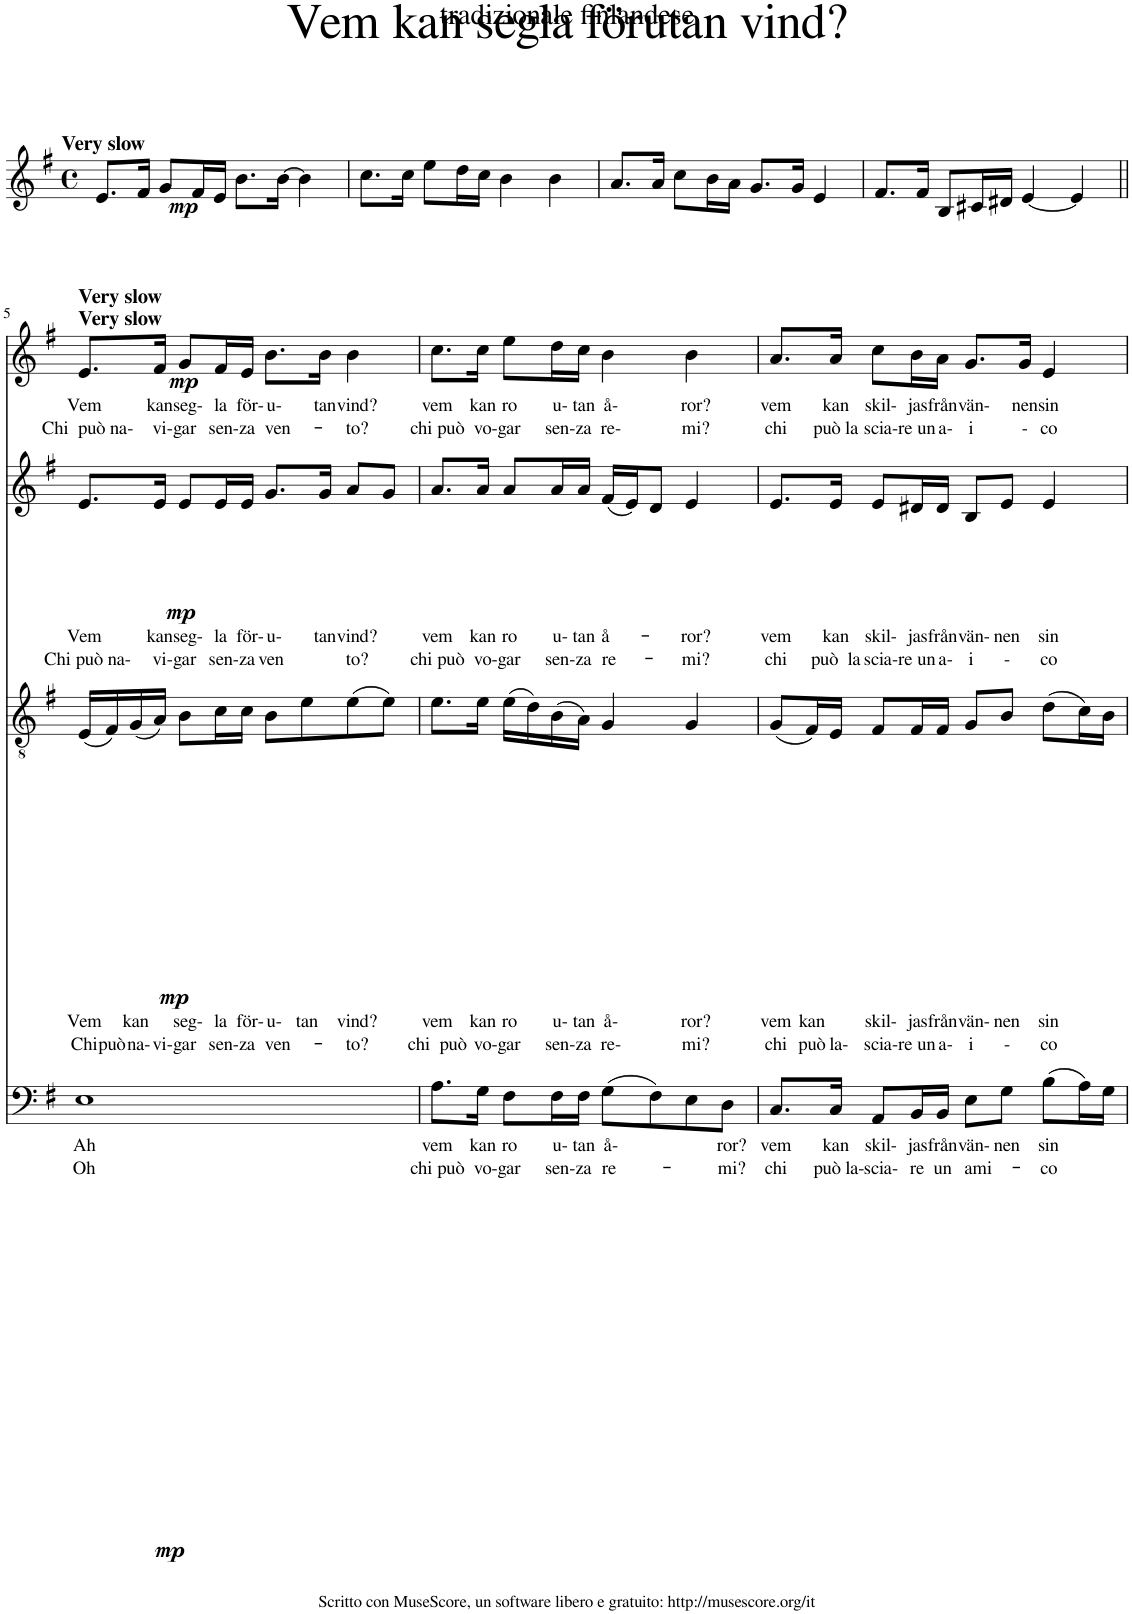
**kern	**text	**text	**dynam	**kern	**text	**text	**dynam	**kern	**text	**text	**dynam	**kern	**text	**text	**dynam	**kern	**dynam
*part5	*part5	*part5	*part5	*part4	*part4	*part4	*part4	*part3	*part3	*part3	*part3	*part2	*part2	*part2	*part2	*part1	*part1
*staff5	*staff5	*staff5	*staff5	*staff4	*staff4	*staff4	*staff4	*staff3	*staff3	*staff3	*staff3	*staff2	*staff2	*staff2	*staff2	*staff1	*staff1
*I"Bass	*	*	*	*I"Tenor	*	*	*	*I"Alto	*	*	*	*I"Soprano	*	*	*	*I"Harp	*
*stria5	*	*	*	*stria5	*	*	*	*stria5	*	*	*	*stria5	*	*	*	*	*
*clefF4	*	*	*	*clefG2	*	*	*	*clefG2	*	*	*	*clefG2	*	*	*	*clefG2	*
*k[f#]	*	*	*	*k[f#]	*	*	*	*k[f#]	*	*	*	*k[f#]	*	*	*	*k[f#]	*
*M4/4	*	*	*	*M4/4	*	*	*	*M4/4	*	*	*	*M4/4	*	*	*	*M4/4	*
*met(c)	*	*	*	*met(c)	*	*	*	*met(c)	*	*	*	*met(c)	*	*	*	*met(c)	*
=1	=1	=1	=1	=1	=1	=1	=1	=1	=1	=1	=1	=1	=1	=1	=1	=1	=1
!	!	!	!	!	!	!	!	!	!	!	!	!	!	!	!	!LO:TX:a:B:t=Very slow	!
!	!	!	!	!	!	!	!	!	!	!	!	!	!	!	!	!	!LO:DY:b
1r	.	.	.	1r	.	.	.	1r	.	.	.	1r	.	.	.	8.e/L	mp
.	.	.	.	.	.	.	.	.	.	.	.	.	.	.	.	16f#/Jk	.
.	.	.	.	.	.	.	.	.	.	.	.	.	.	.	.	8g/L	.
.	.	.	.	.	.	.	.	.	.	.	.	.	.	.	.	16f#/L	.
.	.	.	.	.	.	.	.	.	.	.	.	.	.	.	.	16e/JJ	.
.	.	.	.	.	.	.	.	.	.	.	.	.	.	.	.	8.b\L	.
.	.	.	.	.	.	.	.	.	.	.	.	.	.	.	.	[16b\Jk	.
.	.	.	.	.	.	.	.	.	.	.	.	.	.	.	.	4b\]	.
=2	=2	=2	=2	=2	=2	=2	=2	=2	=2	=2	=2	=2	=2	=2	=2	=2	=2
1r	.	.	.	1r	.	.	.	1r	.	.	.	1r	.	.	.	8.cc\L	.
.	.	.	.	.	.	.	.	.	.	.	.	.	.	.	.	16cc\Jk	.
.	.	.	.	.	.	.	.	.	.	.	.	.	.	.	.	8ee\L	.
.	.	.	.	.	.	.	.	.	.	.	.	.	.	.	.	16dd\L	.
.	.	.	.	.	.	.	.	.	.	.	.	.	.	.	.	16cc\JJ	.
.	.	.	.	.	.	.	.	.	.	.	.	.	.	.	.	4b\	.
.	.	.	.	.	.	.	.	.	.	.	.	.	.	.	.	4b\	.
=3	=3	=3	=3	=3	=3	=3	=3	=3	=3	=3	=3	=3	=3	=3	=3	=3	=3
1r	.	.	.	1r	.	.	.	1r	.	.	.	1r	.	.	.	8.a/L	.
.	.	.	.	.	.	.	.	.	.	.	.	.	.	.	.	16a/Jk	.
.	.	.	.	.	.	.	.	.	.	.	.	.	.	.	.	8cc\L	.
.	.	.	.	.	.	.	.	.	.	.	.	.	.	.	.	16b\L	.
.	.	.	.	.	.	.	.	.	.	.	.	.	.	.	.	16a\JJ	.
.	.	.	.	.	.	.	.	.	.	.	.	.	.	.	.	8.g/L	.
.	.	.	.	.	.	.	.	.	.	.	.	.	.	.	.	16g/Jk	.
.	.	.	.	.	.	.	.	.	.	.	.	.	.	.	.	4e/	.
=4	=4	=4	=4	=4	=4	=4	=4	=4	=4	=4	=4	=4	=4	=4	=4	=4	=4
1r	.	.	.	1r	.	.	.	1r	.	.	.	1r	.	.	.	8.f#/L	.
.	.	.	.	.	.	.	.	.	.	.	.	.	.	.	.	16f#/Jk	.
.	.	.	.	.	.	.	.	.	.	.	.	.	.	.	.	8B/L	.
.	.	.	.	.	.	.	.	.	.	.	.	.	.	.	.	16c#X/L	.
.	.	.	.	.	.	.	.	.	.	.	.	.	.	.	.	16d#X/JJ	.
.	.	.	.	.	.	.	.	.	.	.	.	.	.	.	.	[4e/	.
.	.	.	.	.	.	.	.	.	.	.	.	.	.	.	.	4e/]	.
!!LO:LB:g=z
=5||	=5||	=5||	=5||	=5||	=5||	=5||	=5||	=5||	=5||	=5||	=5||	=5||	=5||	=5||	=5||	=5||	=5||
*	*	*	*	*clefGv2	*	*	*	*	*	*	*	*	*	*	*	*	*
!	!	!	!	!	!	!	!	!	!	!	!	!	!	!	!	!LO:TX:a:B:t=Very slow	!
!	!	!	!	!	!	!	!	!	!	!	!	!	!	!	!	!LO:TX:a:B:t=Very slow	!
!	!LO:LY:b	!LO:LY:b	!LO:DY:b	!	!LO:LY:b	!LO:LY:b	!LO:DY:b	!	!LO:LY:b	!LO:LY:b	!LO:DY:b	!	!LO:LY:b	!LO:LY:b	!LO:DY:b	!	!
1E	Ah	Oh	mp	(16E/LL	Vem	Chi	mp	8.e/L	Vem	Chi può na-	mp	8.e/L	Vem	Chi può na-	mp	1r	.
!	!	!	!	!	!	!LO:LY:b	!	!	!	!	!	!	!	!	!	!	!
.	.	.	.	16F#/)	.	può	.	.	.	.	.	.	.	.	.	.	.
!	!	!	!	!	!LO:LY:b	!LO:LY:b	!	!	!	!	!	!	!	!	!	!	!
.	.	.	.	(16G/	kan	na-	.	.	.	.	.	.	.	.	.	.	.
!	!	!	!	!	!	!LO:LY:b	!	!	!LO:LY:b	!LO:LY:b	!	!	!LO:LY:b	!LO:LY:b	!	!	!
.	.	.	.	16A/JJ)	.	vi-	.	16e/Jk	kan	vi-	.	16f#/Jk	kan	vi-	.	.	.
!	!	!	!	!	!LO:LY:b	!LO:LY:b	!	!	!LO:LY:b	!LO:LY:b	!	!	!LO:LY:b	!LO:LY:b	!	!	!
.	.	.	.	8B\L	seg-	gar	.	8e/L	seg-	gar	.	8g/L	seg-	gar	.	.	.
!	!	!	!	!	!LO:LY:b	!LO:LY:b	!	!	!LO:LY:b	!LO:LY:b	!	!	!LO:LY:b	!LO:LY:b	!	!	!
.	.	.	.	16c\L	la	sen-	.	16e/L	la	sen-	.	16f#/L	la	sen-	.	.	.
!	!	!	!	!	!LO:LY:b	!LO:LY:b	!	!	!LO:LY:b	!LO:LY:b	!	!	!LO:LY:b	!LO:LY:b	!	!	!
.	.	.	.	16c\JJ	för-	za	.	16e/JJ	för-	za	.	16e/JJ	för-	za	.	.	.
!	!	!	!	!	!LO:LY:b	!LO:LY:b	!	!	!LO:LY:b	!LO:LY:b	!	!	!LO:LY:b	!LO:LY:b	!	!	!
.	.	.	.	8B\L	u-	ven-	.	8.g/L	u-	ven	.	8.b\L	u-	ven-	.	.	.
!	!	!	!	!	!LO:LY:b	!	!	!	!	!	!	!	!	!	!	!	!
.	.	.	.	8e\	tan	.	.	.	.	.	.	.	.	.	.	.	.
!	!	!	!	!	!	!	!	!	!LO:LY:b	!	!	!	!LO:LY:b	!	!	!	!
.	.	.	.	.	.	.	.	16g/Jk	tan	.	.	16b\Jk	tan	.	.	.	.
!	!	!	!	!	!LO:LY:b	!LO:LY:b	!	!	!LO:LY:b	!LO:LY:b	!	!	!LO:LY:b	!LO:LY:b	!	!	!
.	.	.	.	(8e\	vind?	-to?	.	8a/L	vind?	to?	.	4b\	vind?	-to?	.	.	.
.	.	.	.	8e\J)	.	.	.	8g/J	.	.	.	.	.	.	.	.	.
=6	=6	=6	=6	=6	=6	=6	=6	=6	=6	=6	=6	=6	=6	=6	=6	=6	=6
!	!LO:LY:b	!LO:LY:b	!	!	!LO:LY:b	!LO:LY:b	!	!	!LO:LY:b	!LO:LY:b	!	!	!LO:LY:b	!LO:LY:b	!	!	!
8.A\L	vem	chi può	.	8.e\L	vem	chi può	.	8.a/L	vem	chi può	.	8.cc\L	vem	chi può	.	1r	.
!	!LO:LY:b	!LO:LY:b	!	!	!LO:LY:b	!LO:LY:b	!	!	!LO:LY:b	!LO:LY:b	!	!	!LO:LY:b	!LO:LY:b	!	!	!
16G\Jk	kan	vo-	.	16e\Jk	kan	vo-	.	16a/Jk	kan	vo-	.	16cc\Jk	kan	vo-	.	.	.
!	!LO:LY:b	!LO:LY:b	!	!	!LO:LY:b	!LO:LY:b	!	!	!LO:LY:b	!LO:LY:b	!	!	!LO:LY:b	!LO:LY:b	!	!	!
8F#\L	ro	gar	.	(16e\LL	ro	gar	.	8a/L	ro	gar	.	8ee\L	ro	gar	.	.	.
.	.	.	.	16d\)	.	.	.	.	.	.	.	.	.	.	.	.	.
!	!LO:LY:b	!LO:LY:b	!	!	!LO:LY:b	!LO:LY:b	!	!	!LO:LY:b	!LO:LY:b	!	!	!LO:LY:b	!LO:LY:b	!	!	!
16F#\L	u-	sen-	.	(16B\	u-	sen-	.	16a/L	u-	sen-	.	16dd\L	u-	sen-	.	.	.
!	!LO:LY:b	!LO:LY:b	!	!	!LO:LY:b	!LO:LY:b	!	!	!LO:LY:b	!LO:LY:b	!	!	!LO:LY:b	!LO:LY:b	!	!	!
16F#\JJ	tan	za	.	16A\JJ)	tan	za	.	16a/JJ	tan	za	.	16cc\JJ	tan	za	.	.	.
!	!LO:LY:b	!LO:LY:b	!	!	!LO:LY:b	!LO:LY:b	!	!	!LO:LY:b	!LO:LY:b	!	!	!LO:LY:b	!LO:LY:b	!	!	!
(8G\L	å-	re-	.	4G/	å-	re-	.	(16f#/LL	å-	re-	.	4b\	å-	re-	.	.	.
.	.	.	.	.	.	.	.	16e/J)	.	.	.	.	.	.	.	.	.
8F#\)	.	.	.	.	.	.	.	8d/J	.	.	.	.	.	.	.	.	.
!	!	!	!	!	!LO:LY:b	!LO:LY:b	!	!	!LO:LY:b	!LO:LY:b	!	!	!LO:LY:b	!LO:LY:b	!	!	!
8E\	.	.	.	4G/	ror?	mi?	.	4e/	-ror?	-mi?	.	4b\	ror?	mi?	.	.	.
!	!LO:LY:b	!LO:LY:b	!	!	!	!	!	!	!	!	!	!	!	!	!	!	!
8D\J	ror?	-mi?	.	.	.	.	.	.	.	.	.	.	.	.	.	.	.
=7	=7	=7	=7	=7	=7	=7	=7	=7	=7	=7	=7	=7	=7	=7	=7	=7	=7
!	!LO:LY:b	!LO:LY:b	!	!	!LO:LY:b	!LO:LY:b	!	!	!LO:LY:b	!LO:LY:b	!	!	!LO:LY:b	!LO:LY:b	!	!	!
8.C/L	vem	chi	.	(8G/L	vem	chi	.	8.e/L	vem	chi	.	8.a/L	vem	chi	.	1r	.
!	!	!	!	!	!LO:LY:b	!LO:LY:b	!	!	!	!	!	!	!	!	!	!	!
.	.	.	.	16F#/L)	kan	può	.	.	.	.	.	.	.	.	.	.	.
!	!LO:LY:b	!LO:LY:b	!	!	!	!LO:LY:b	!	!	!LO:LY:b	!LO:LY:b	!	!	!LO:LY:b	!LO:LY:b	!	!	!
16C/Jk	kan	può la-	.	16E/JJ	.	la-	.	16e/Jk	kan	può la	.	16a/Jk	kan	può la	.	.	.
!	!LO:LY:b	!LO:LY:b	!	!	!LO:LY:b	!LO:LY:b	!	!	!LO:LY:b	!LO:LY:b	!	!	!LO:LY:b	!LO:LY:b	!	!	!
8AA/L	skil-	scia-	.	8F#/L	skil-	scia-	.	8e/L	skil-	scia-	.	8cc\L	skil-	scia-	.	.	.
!	!LO:LY:b	!LO:LY:b	!	!	!LO:LY:b	!LO:LY:b	!	!	!LO:LY:b	!LO:LY:b	!	!	!LO:LY:b	!LO:LY:b	!	!	!
16BB/L	jas	re	.	16F#/L	jas	re un	.	16d#X/L	jas	re un	.	16b\L	jas	re un	.	.	.
!	!LO:LY:b	!LO:LY:b	!	!	!LO:LY:b	!LO:LY:b	!	!	!LO:LY:b	!LO:LY:b	!	!	!LO:LY:b	!LO:LY:b	!	!	!
16BB/JJ	från	un	.	16F#/JJ	från	a-	.	16d#/JJ	från	a-	.	16a\JJ	från	a-	.	.	.
!	!LO:LY:b	!LO:LY:b	!	!	!LO:LY:b	!LO:LY:b	!	!	!LO:LY:b	!LO:LY:b	!	!	!LO:LY:b	!LO:LY:b	!	!	!
8E\L	vän-	ami-	.	8G/L	vän-	i	.	8B/L	vän-	i	.	8.g/L	vän-	i	.	.	.
!	!LO:LY:b	!	!	!	!LO:LY:b	!LO:LY:b	!	!	!LO:LY:b	!LO:LY:b	!	!	!	!	!	!	!
8G\J	nen	.	.	8B/J	nen	-	.	8e/J	nen	-	.	.	.	.	.	.	.
!	!	!	!	!	!	!	!	!	!	!	!	!	!LO:LY:b	!LO:LY:b	!	!	!
.	.	.	.	.	.	.	.	.	.	.	.	16g/Jk	nen	-	.	.	.
!	!LO:LY:b	!LO:LY:b	!	!	!LO:LY:b	!LO:LY:b	!	!	!LO:LY:b	!LO:LY:b	!	!	!LO:LY:b	!LO:LY:b	!	!	!
(8B\L	sin	-co	.	(8d\L	sin	co	.	4e/	sin	co	.	4e/	sin	co	.	.	.
16A\L)	.	.	.	16c\L)	.	.	.	.	.	.	.	.	.	.	.	.	.
16G\JJ	.	.	.	16B\JJ	.	.	.	.	.	.	.	.	.	.	.	.	.
=	=	=	=	=	=	=	=	=	=	=	=	=	=	=	=	=	=
*-	*-	*-	*-	*-	*-	*-	*-	*-	*-	*-	*-	*-	*-	*-	*-	*-	*-
